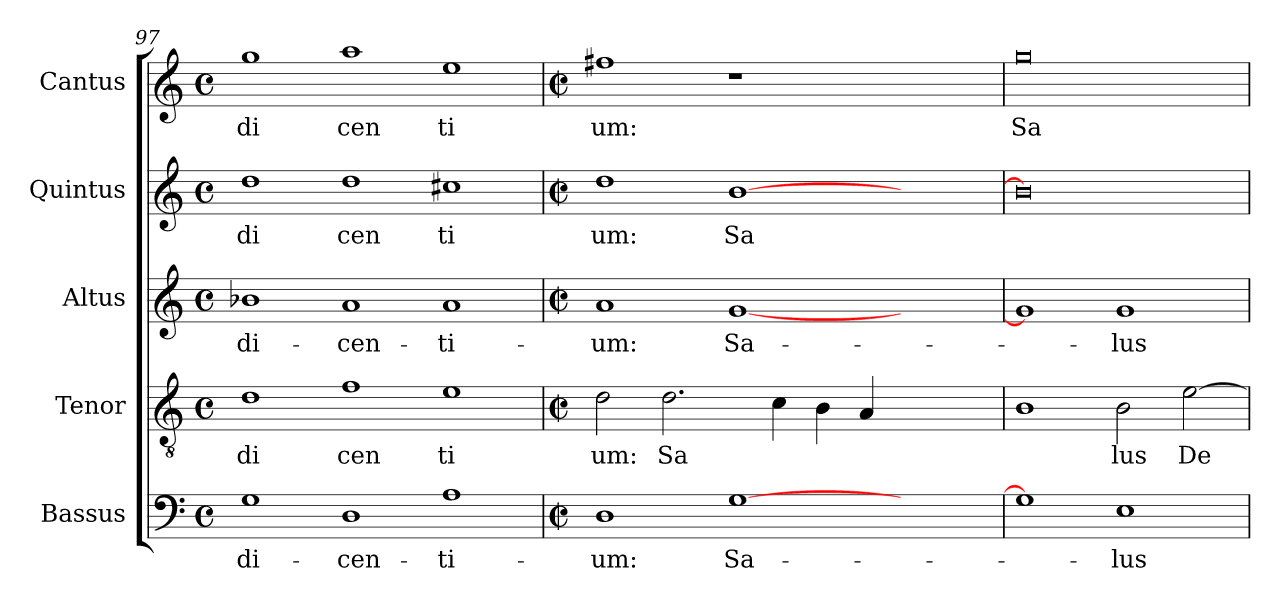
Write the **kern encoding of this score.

**kern	**text	**kern	**text	**kern	**text	**kern	**text	**kern	**text
*part5	*part5	*part4	*part4	*part3	*part3	*part2	*part2	*part1	*part1
*staff5	*staff5	*staff4	*staff4	*staff3	*staff3	*staff2	*staff2	*staff1	*staff1
*I"Bassus	*	*I"Tenor	*	*I"Altus	*	*I"Quintus	*	*I"Cantus	*
*clefF4	*	*clefGv2	*	*clefG2	*	*clefG2	*	*clefG2	*
*M4/4	*	*M4/4	*	*M4/4	*	*M4/4	*	*M4/4	*
*met(c)	*	*met(c)	*	*met(c)	*	*met(c)	*	*met(c)	*
=97	=97	=97	=97	=97	=97	=97	=97	=97	=97
!	!LO:LY:b:cj	!	!LO:LY:b:cj	!	!LO:LY:b:cj	!	!LO:LY:b:cj	!	!LO:LY:b:cj
1G	di-	1d	di	1b-X	di-	1dd	di	1gg	di
!	!LO:LY:b:cj	!	!LO:LY:b:cj	!	!LO:LY:b:cj	!	!LO:LY:b:cj	!	!LO:LY:b:cj
1D	-cen-	1f	cen	1a	-cen-	1dd	cen	1aa	cen
!	!LO:LY:b:cj	!	!LO:LY:b:cj	!	!LO:LY:b:cj	!	!LO:LY:b:cj	!	!LO:LY:b:cj
1A	-ti-	1e	ti	1a	-ti-	1cc#X	ti	1ee	ti
=98	=98	=98	=98	=98	=98	=98	=98	=98	=98
*M2/2	*	*M2/2	*	*M2/2	*	*M2/2	*	*M2/2	*
*met(c|)	*	*met(c|)	*	*met(c|)	*	*met(c|)	*	*met(c|)	*
!	!LO:LY:b:cj	!	!LO:LY:b:cj	!	!LO:LY:b:cj	!	!LO:LY:b:cj	!	!LO:LY:b:cj
1D	-um:	2d\	um:	1a	-um:	1dd	um:	1ff#X	um:
!	!	!	!LO:LY:b:cj	!	!	!	!	!	!
.	.	2.d\	Sa	.	.	.	.	.	.
!	!LO:LY:b:cj	!	!	!	!LO:LY:b:cj	!	!LO:LY:b:cj	!LO:N:vis=1	!
[>1G	Sa-	.	.	[<1g	Sa-	[>1b	Sa	0r	.
.	.	4c\	.	.	.	.	.	.	.
.	.	4B\	.	.	.	.	.	.	.
.	.	4A/	.	.	.	.	.	.	.
1ryy	.	1ryy	.	1ryy	.	1ryy	.	.	.
=99	=99	=99	=99	=99	=99	=99	=99	=99	=99
!	!	!	!	!	!	!	!	!	!LO:LY:b:cj
1G]	.	1B	.	1g]	.	0b]	.	0gg	Sa
!	!LO:LY:b:cj	!	!LO:LY:b:cj	!	!LO:LY:b:cj	!	!	!	!
1E	-lus	2B\	lus	1g	-lus	.	.	.	.
!	!	!	!LO:LY:b	!	!	!	!	!	!
.	.	[>2e\	De	.	.	.	.	.	.
=	=	=	=	=	=	=	=	=	=
*-	*-	*-	*-	*-	*-	*-	*-	*-	*-
